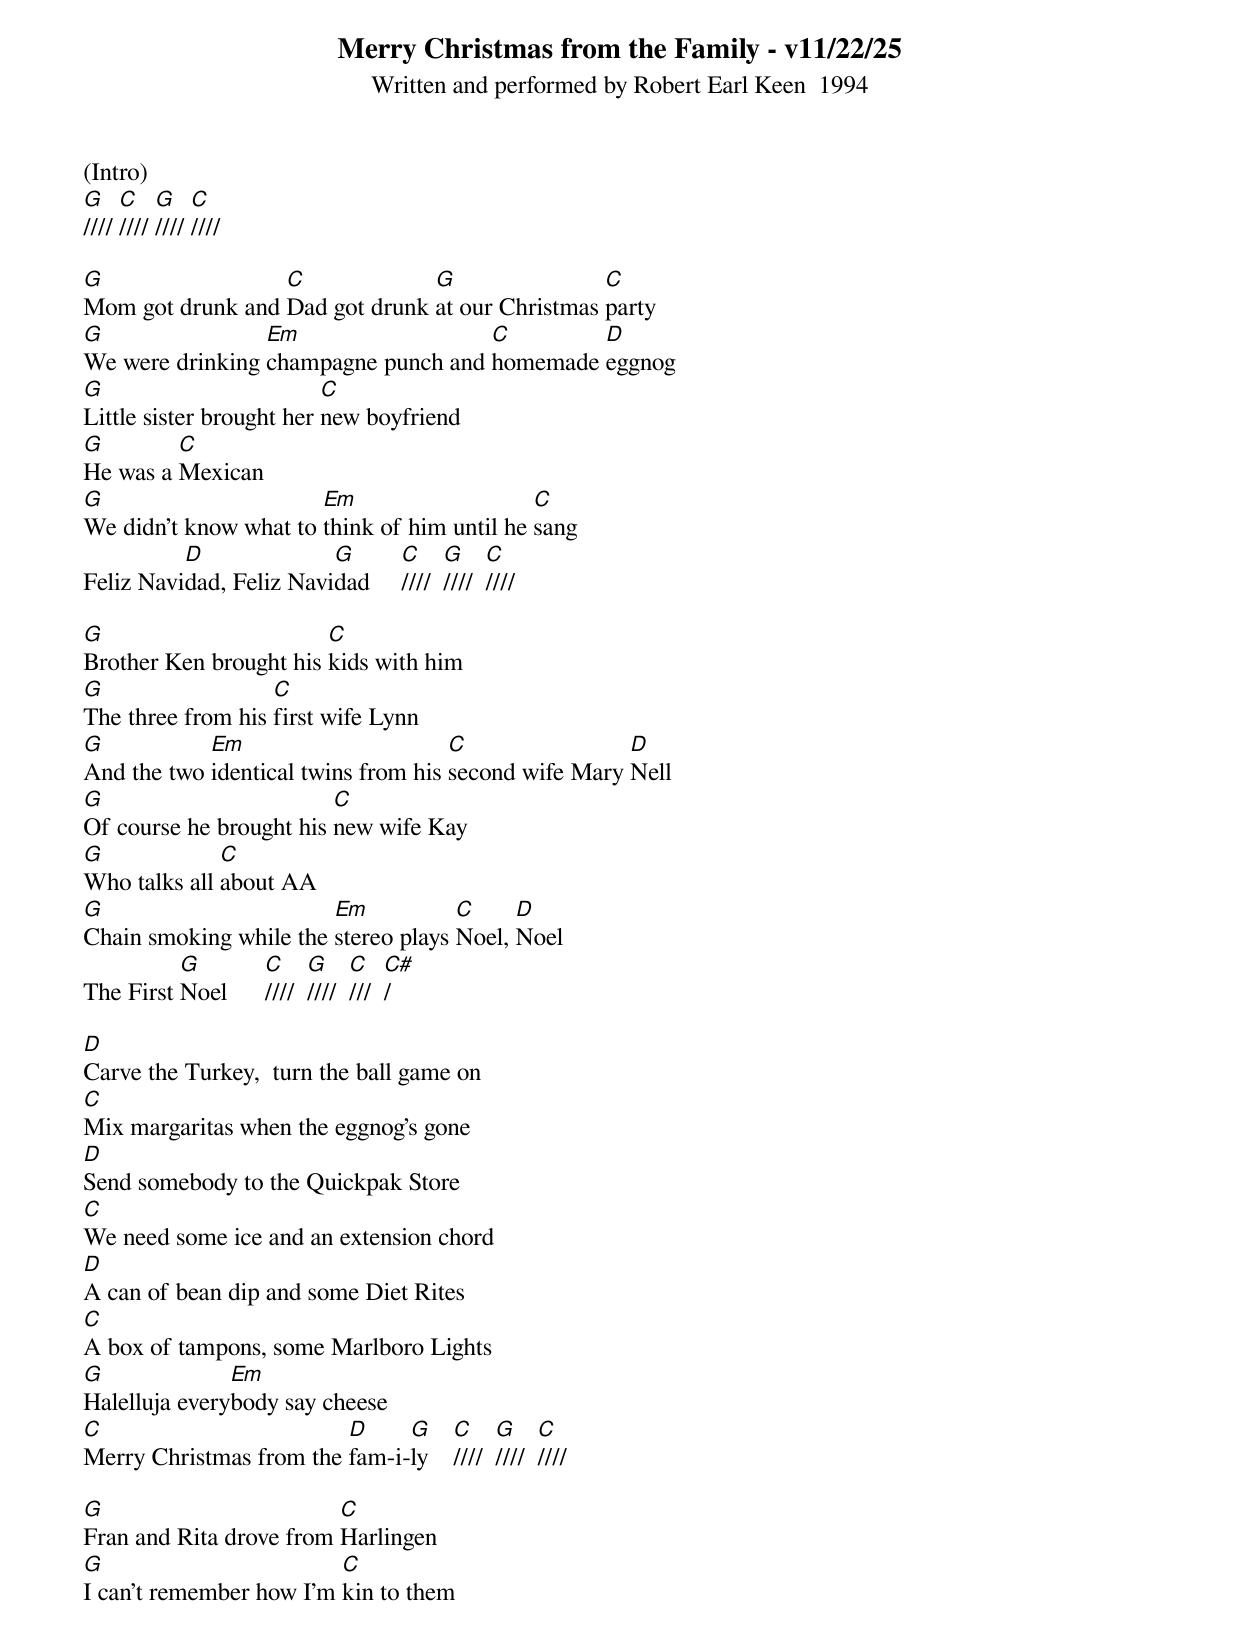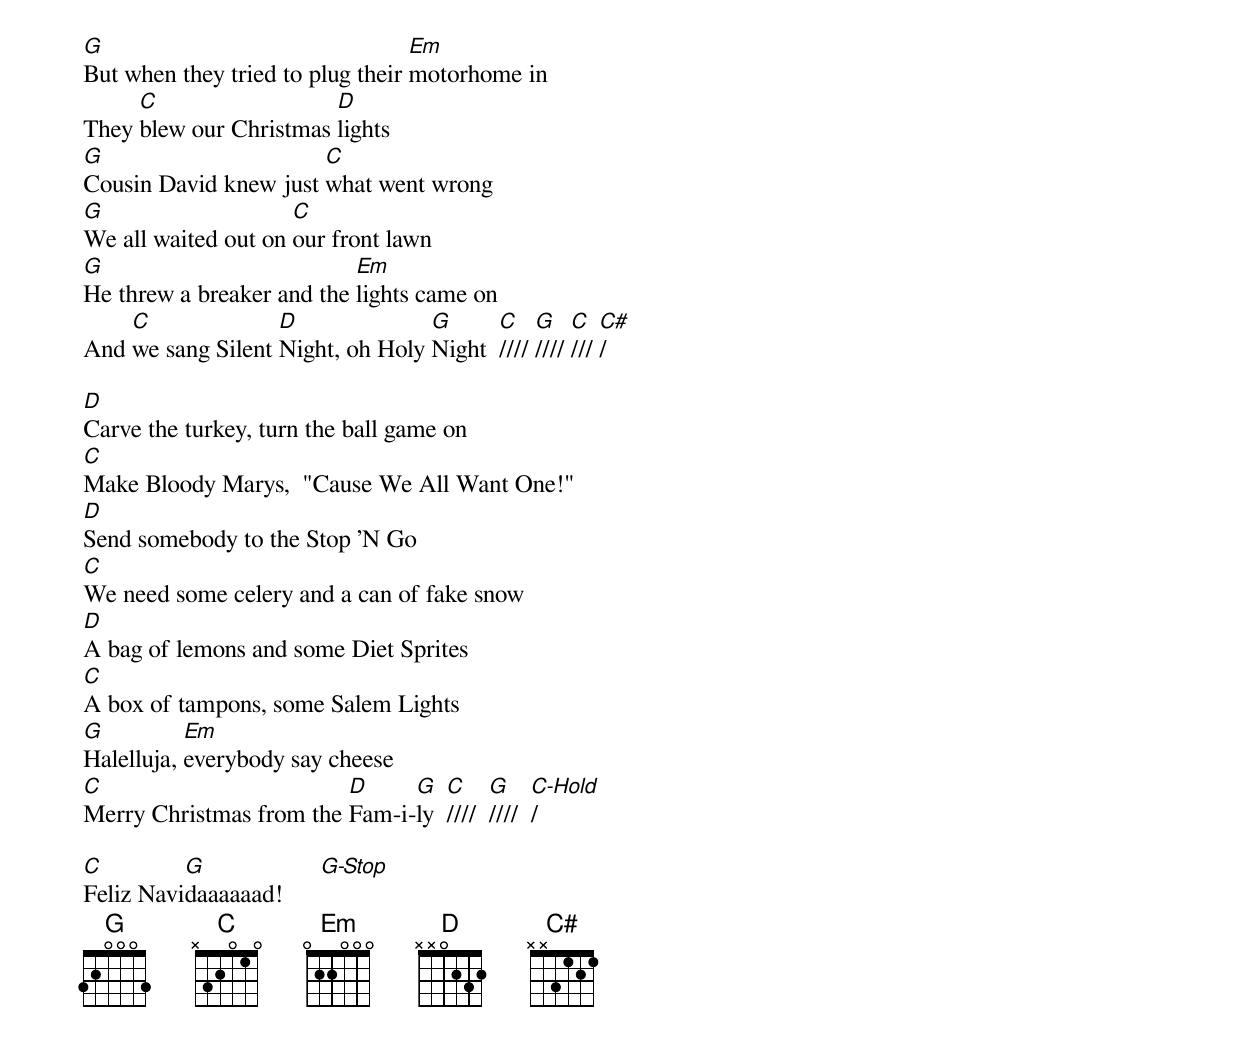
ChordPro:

{t: Merry Christmas from the Family - v11/22/25}
{st: Written and performed by Robert Earl Keen  1994}

(Intro)
[G]//// [C]//// [G]//// [C]////

[G]Mom got drunk and [C]Dad got drunk [G]at our Christmas [C]party
[G]We were drinking [Em]champagne punch and [C]homemade [D]eggnog
[G]Little sister brought her [C]new boyfriend
[G]He was a [C]Mexican
[G]We didn't know what to [Em]think of him until he [C]sang
Feliz Navi[D]dad, Feliz Navi[G]dad     [C]////  [G]////  [C]////

[G]Brother Ken brought his [C]kids with him
[G]The three from his [C]first wife Lynn
[G]And the two [Em]identical twins from his [C]second wife Mary [D]Nell
[G]Of course he brought his [C]new wife Kay
[G]Who talks all [C]about AA
[G]Chain smoking while the [Em]stereo plays [C]Noel, [D]Noel
The First [G]Noel      [C]////  [G]////  [C]///  [C#]/

[D]Carve the Turkey,  turn the ball game on
[C]Mix margaritas when the eggnog's gone
[D]Send somebody to the Quickpak Store
[C]We need some ice and an extension chord
[D]A can of bean dip and some Diet Rites
[C]A box of tampons, some Marlboro Lights
[G]Halelluja every[Em]body say cheese
[C]Merry Christmas from the [D]fam-i-[G]ly    [C]////  [G]////  [C]////

[G]Fran and Rita drove from [C]Harlingen
[G]I can't remember how I'm [C]kin to them
[G]But when they tried to plug their [Em]motorhome in
They [C]blew our Christmas [D]lights
[G]Cousin David knew just [C]what went wrong
[G]We all waited out on [C]our front lawn
[G]He threw a breaker and the [Em]lights came on
And [C]we sang Silent [D]Night, oh Holy [G]Night  [C]//// [G]//// [C]/// [C#]/

[D]Carve the turkey, turn the ball game on
[C]Make Bloody Marys,  "Cause We All Want One!"
[D]Send somebody to the Stop 'N Go
[C]We need some celery and a can of fake snow
[D]A bag of lemons and some Diet Sprites
[C]A box of tampons, some Salem Lights
[G]Halelluja, [Em]everybody say cheese
[C]Merry Christmas from the [D]Fam-i-[G]ly  [C]////  [G]////  [C-Hold]/

[C]Feliz Navi[G]daaaaaad!      [G-Stop]
